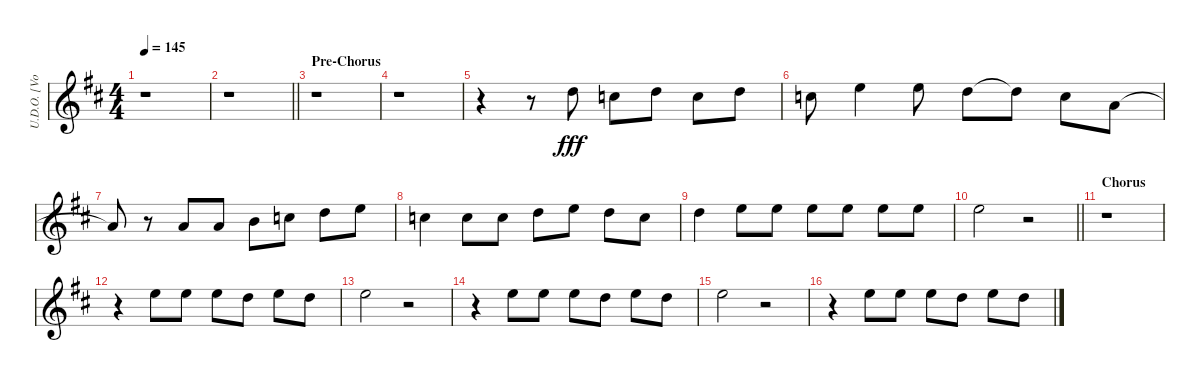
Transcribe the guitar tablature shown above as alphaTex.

\track ("U.D.O. [Vocals#1]" "U.D.O. [Vo") {instrument lead2sawtooth}
\staff {score}
\tuning (E4 B3 G3 D3 A2 E2) {hide}
\ts (4 4)
\tempo 145
\clef g2
\ks d
r.1{dy fff} |
\barLineRight lightlight
r.1 |
\section ("" "Pre-Chorus")
r.1 |
r.1 |
r.4 r.8 10.1.8 8.1.8 10.1.8 8.1.8 10.1.8 |
8.1.8 12.1.4 12.1.8 10.1.8 10.1{t}.8 8.1.8 5.1.8 |
5.1{t}.8 r.8 5.1.8 5.1.8 7.1.8 8.1.8 10.1.8 12.1.8 |
8.1.4 8.1.8 8.1.8 10.1.8 12.1.8 10.1.8 8.1.8 |
10.1.4 12.1.8 12.1.8 12.1.8 12.1.8 12.1.8 12.1.8 |
\barLineRight lightlight
12.1.2 r.2 |
\section ("" "Chorus")
r.1 |
r.4 12.1.8 12.1.8 12.1.8 10.1.8 12.1.8 10.1.8 |
12.1.2 r.2 |
r.4 12.1.8 12.1.8 12.1.8 10.1.8 12.1.8 10.1.8 |
12.1.2 r.2 |
r.4 12.1.8 12.1.8 12.1.8 10.1.8 12.1.8 10.1.8
